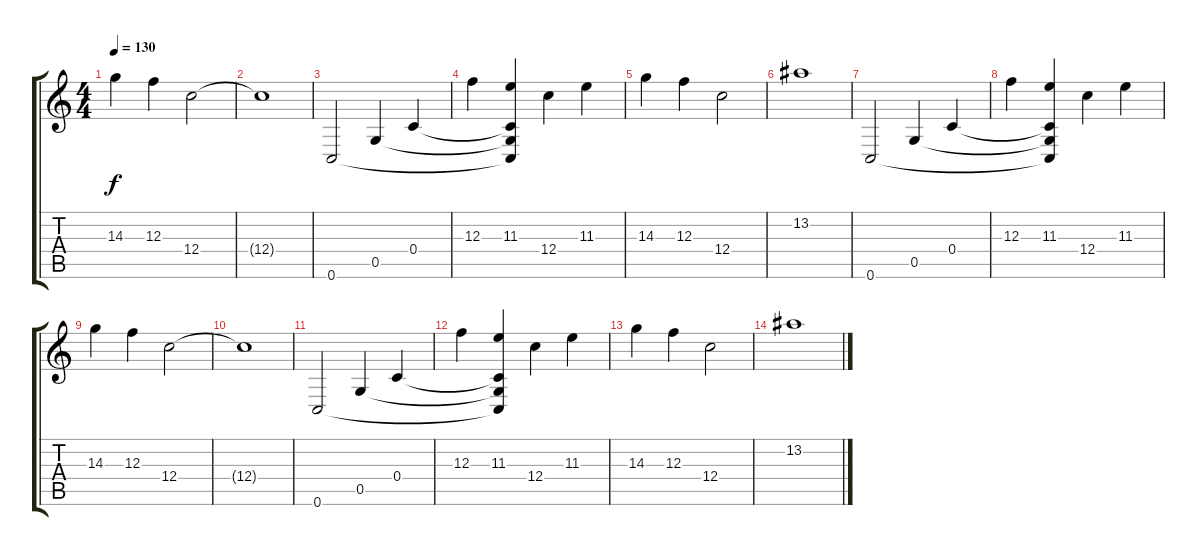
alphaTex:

\track "" {instrument distortionguitar}
\staff {score tabs}
\tuning (D4 A3 F3 C3 G2 C2) {hide}
\ts (4 4)
\tempo 130
\clef g2
\ks c
14.3.4{dy f} 12.3.4 12.4.2 |
12.4{t}.1 |
0.6.2 0.5.4 0.4.4 |
12.3.4 (11.3 0.4{t} 0.5{t} 0.6{t}).4 12.4.4 11.3.4 |
14.3.4 12.3.4 12.4.2 |
13.2.1 |
0.6.2 0.5.4 0.4.4 |
12.3.4 (11.3 0.4{t} 0.5{t} 0.6{t}).4 12.4.4 11.3.4 |
14.3.4 12.3.4 12.4.2 |
12.4{t}.1 |
0.6.2 0.5.4 0.4.4 |
12.3.4 (11.3 0.4{t} 0.5{t} 0.6{t}).4 12.4.4 11.3.4 |
14.3.4 12.3.4 12.4.2 |
13.2.1
